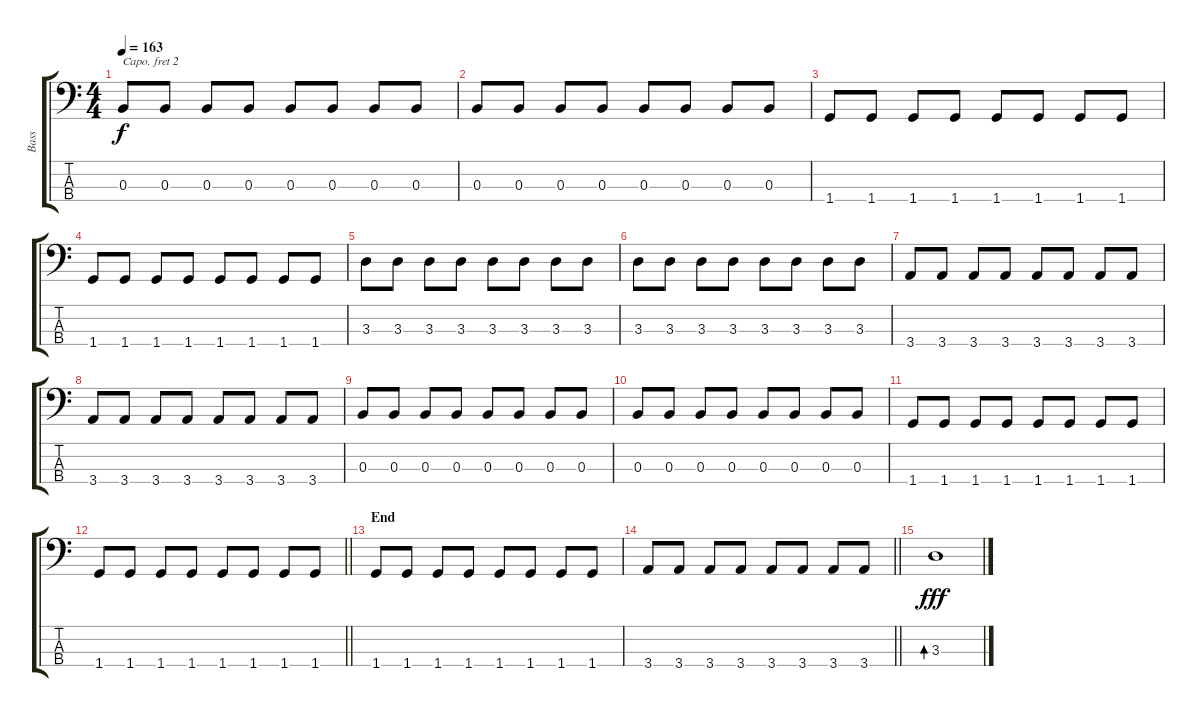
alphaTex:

\track ("Bass" "Bass") {instrument electricbassfinger}
\staff {score tabs}
\capo 2
\tuning (G2 D2 A1 E1) {hide}
\ts (4 4)
\tempo 163
\clef f4
\ks c
0.3.8{dy f} 0.3.8 0.3.8 0.3.8 0.3.8 0.3.8 0.3.8 0.3.8 |
0.3.8 0.3.8 0.3.8 0.3.8 0.3.8 0.3.8 0.3.8 0.3.8 |
1.4.8 1.4.8 1.4.8 1.4.8 1.4.8 1.4.8 1.4.8 1.4.8 |
1.4.8 1.4.8 1.4.8 1.4.8 1.4.8 1.4.8 1.4.8 1.4.8 |
3.3.8 3.3.8 3.3.8 3.3.8 3.3.8 3.3.8 3.3.8 3.3.8 |
3.3.8 3.3.8 3.3.8 3.3.8 3.3.8 3.3.8 3.3.8 3.3.8 |
3.4.8 3.4.8 3.4.8 3.4.8 3.4.8 3.4.8 3.4.8 3.4.8 |
3.4.8 3.4.8 3.4.8 3.4.8 3.4.8 3.4.8 3.4.8 3.4.8 |
0.3.8 0.3.8 0.3.8 0.3.8 0.3.8 0.3.8 0.3.8 0.3.8 |
0.3.8 0.3.8 0.3.8 0.3.8 0.3.8 0.3.8 0.3.8 0.3.8 |
1.4.8 1.4.8 1.4.8 1.4.8 1.4.8 1.4.8 1.4.8 1.4.8 |
\barLineRight lightlight
1.4.8 1.4.8 1.4.8 1.4.8 1.4.8 1.4.8 1.4.8 1.4.8 |
\section ("" "End")
1.4.8 1.4.8 1.4.8 1.4.8 1.4.8 1.4.8 1.4.8 1.4.8 |
\barLineRight lightlight
3.4.8 3.4.8 3.4.8 3.4.8 3.4.8 3.4.8 3.4.8 3.4.8 |
3.3.1{bd 480 dy fff}
